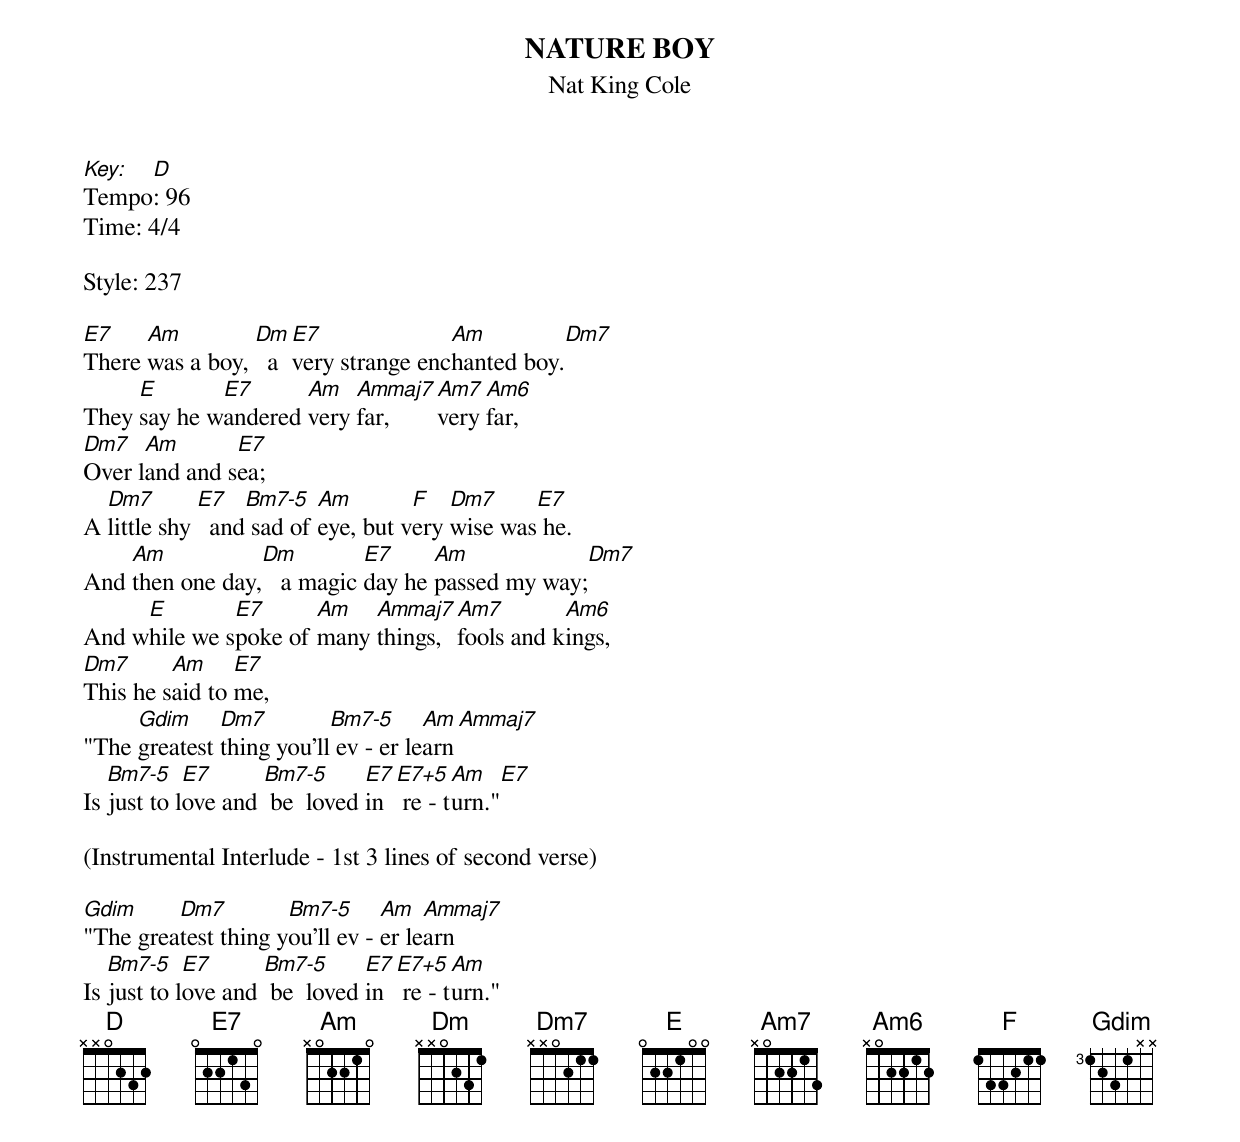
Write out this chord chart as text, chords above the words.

NATURE BOY
Nat King Cole
Key: D
Tempo: 96
Time: 4/4

Style: 237

E7    Am         Dm  E7              Am         Dm7
There was a boy,   a very strange enchanted boy.
     E       E7      Am   Ammaj7 Am7  Am6
They say he wandered very far,   very far,
Dm7   Am       E7
Over land and sea;
  Dm7        E7   Bm7-5   Am        F   Dm7     E7
A little shy   and sad of eye, but very wise was he.
    Am           Dm         E7     Am             Dm7
And then one day,   a magic day he passed my way;
     E        E7      Am   Ammaj7  Am7        Am6
And while we spoke of many things, fools and kings,
Dm7      Am     E7
This he said to me,
     Gdim     Dm7         Bm7-5      Am   Ammaj7
"The greatest thing you'll ev - er learn
   Bm7-5    E7      Bm7-5      E7 E7+5   Am     E7
Is just to love and  be  loved in  re - turn."

(Instrumental Interlude - 1st 3 lines of second verse)

Gdim     Dm7         Bm7-5      Am   Ammaj7
"The greatest thing you'll ev - er learn
   Bm7-5    E7      Bm7-5      E7 E7+5   Am
Is just to love and  be  loved in  re - turn."
